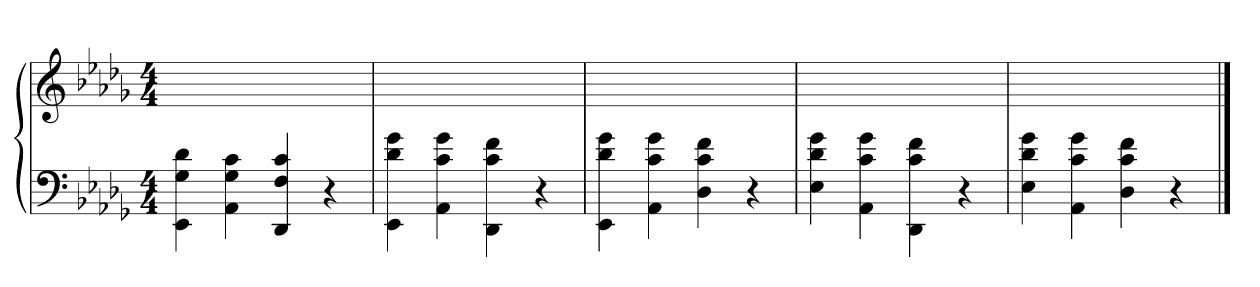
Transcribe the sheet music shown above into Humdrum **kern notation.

**kern	**kern
*part2	*part1
*staff2	*staff1
*clefF4	*clefG2
*k[b-e-a-d-g-]	*k[b-e-a-d-g-]
*D-:	*D-:
*M4/4	*M4/4
*MM60	*MM60
=1	=1
4EE- 4G- 4d-	1ryy
4AA- 4G- 4c	.
4DD- 4F 4c	.
4r	.
=2	=2
4EE- 4d- 4g-	1ryy
4AA- 4c 4g-	.
4DD- 4c 4f	.
4r	.
=3	=3
4EE- 4d- 4g-	1ryy
4AA- 4c 4g-	.
4D- 4c 4f	.
4r	.
=4	=4
4E- 4d- 4g-	1ryy
4AA- 4c 4g-	.
4DD- 4c 4f	.
4r	.
=5	=5
4E- 4d- 4g-	1ryy
4AA- 4c 4g-	.
4D- 4c 4f	.
4r	.
==	==
*-	*-
